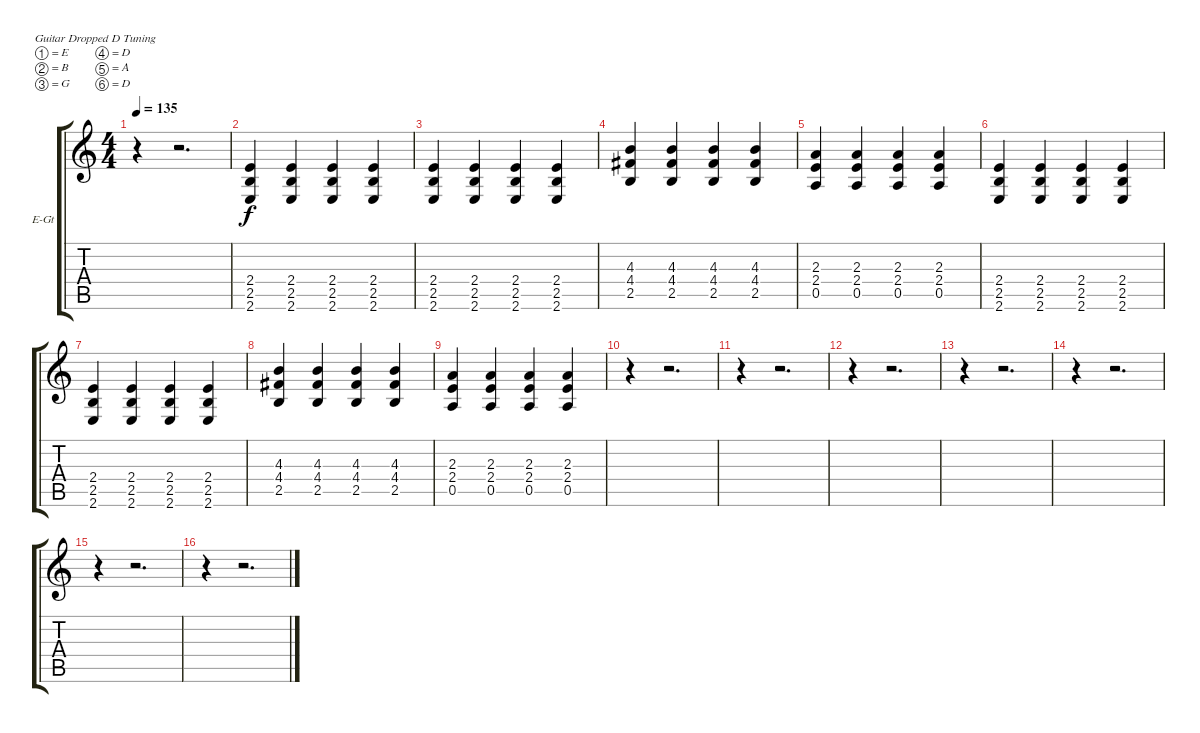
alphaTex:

\bracketExtendMode groupsimilarinstruments
\firstSystemTrackNameOrientation horizontal
\otherSystemsTrackNameOrientation horizontal
\track ("Overdriven-guitar (Richard)" "E-Gt") {instrument overdrivenguitar}
\staff {score tabs}
\tuning (E4 B3 G3 D3 A2 D2)
\ts (4 4)
\tempo 135
\clef g2
\ks c
r.4{dy f} r.2{d} |
(2.4 2.5 2.6).4 (2.4 2.5 2.6).4 (2.4 2.5 2.6).4 (2.4 2.5 2.6).4 |
(2.4 2.5 2.6).4 (2.4 2.5 2.6).4 (2.4 2.5 2.6).4 (2.4 2.5 2.6).4 |
(4.3 4.4 2.5).4 (4.3 4.4 2.5).4 (4.3 4.4 2.5).4 (4.3 4.4 2.5).4 |
(2.3 2.4 0.5).4 (2.3 2.4 0.5).4 (2.3 2.4 0.5).4 (2.3 2.4 0.5).4 |
(2.4 2.5 2.6).4 (2.4 2.5 2.6).4 (2.4 2.5 2.6).4 (2.4 2.5 2.6).4 |
(2.4 2.5 2.6).4 (2.4 2.5 2.6).4 (2.4 2.5 2.6).4 (2.4 2.5 2.6).4 |
(4.3 4.4 2.5).4 (4.3 4.4 2.5).4 (4.3 4.4 2.5).4 (4.3 4.4 2.5).4 |
(2.3 2.4 0.5).4 (2.3 2.4 0.5).4 (2.3 2.4 0.5).4 (2.3 2.4 0.5).4 |
r.4 r.2{d} |
r.4 r.2{d} |
r.4 r.2{d} |
r.4 r.2{d} |
r.4 r.2{d} |
r.4 r.2{d} |
r.4 r.2{d}
